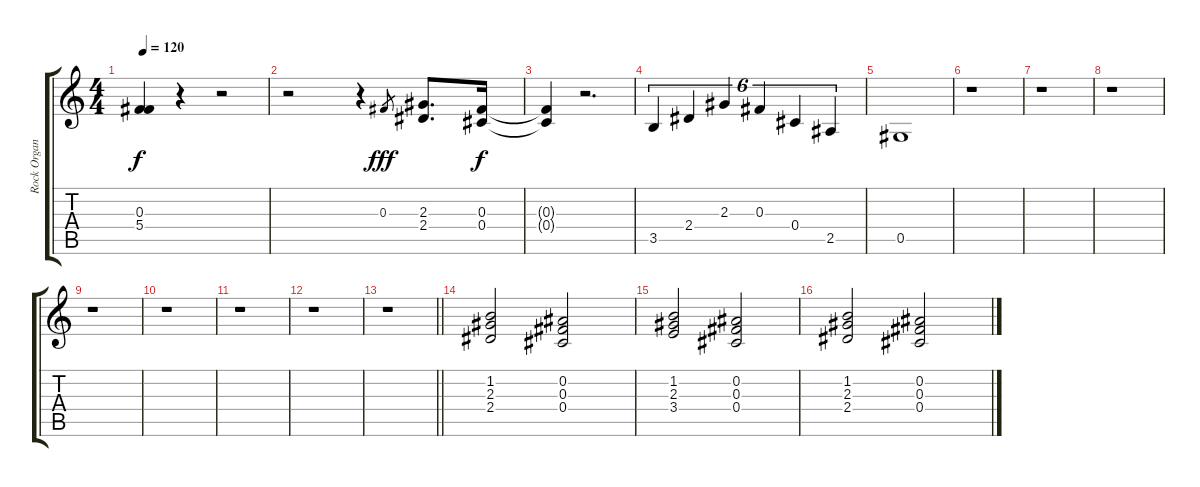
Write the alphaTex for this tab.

\track ("Rock Organ" "Rock Organ") {instrument drawbarorgan}
\staff {score tabs}
\tuning (Eb5 Bb4 Gb4 Db4 Ab3 Eb3) {hide}
\ts (4 4)
\tempo 120
\clef g2
\ks c
(0.3{t} 5.4).4{dy f} r.4 r.2 |
r.2 r.4 0.3.8{gr dy fff} (2.3 2.4).8{d} (0.3 0.4).16{dy f} |
(0.3{t} 0.4{t}).4 r.2{d} |
3.5.4{tu (6 4) instrument stringensemble1} 2.4.4{tu (6 4) instrument stringensemble1} 2.3.4{tu (6 4)} 0.3.4{tu (6 4)} 0.4.4{tu (6 4)} 2.5.4{tu (6 4)} |
0.5.1 |
r.1 |
r.1 |
r.1 |
r.1 |
r.1 |
r.1 |
r.1 |
\barLineRight lightlight
r.1 |
(1.2 2.3 2.4).2{volume 7 instrument drawbarorgan} (0.2 0.3 0.4).2 |
(1.2 2.3 3.4).2 (0.2 0.3 0.4).2 |
(1.2 2.3 2.4).2 (0.2 0.3 0.4).2
